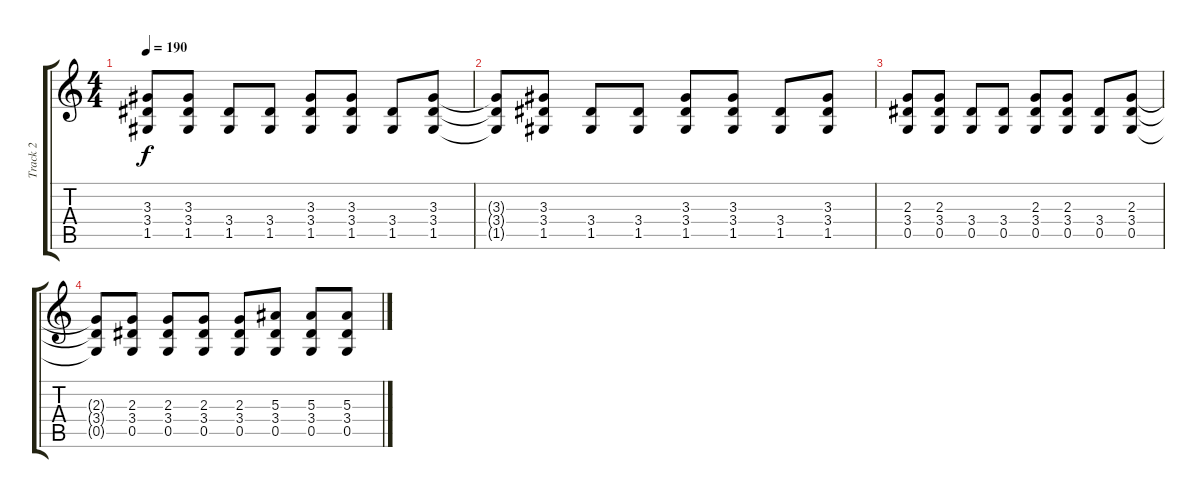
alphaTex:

\track ("Track 2" "Track 2") {instrument distortionguitar}
\staff {score tabs}
\tuning (D4 A3 F3 C3 G2 C2) {hide}
\ts (4 4)
\tempo 190
\clef g2
\ks c
(3.3 3.4 1.5).8{dy f} (3.3 3.4 1.5).8 (3.4 1.5).8 (3.4 1.5).8 (3.3 3.4 1.5).8 (3.3 3.4 1.5).8 (3.4 1.5).8 (3.3 3.4 1.5).8 |
(3.3{t} 3.4{t} 1.5{t}).8 (3.3 3.4 1.5).8 (3.4 1.5).8 (3.4 1.5).8 (3.3 3.4 1.5).8 (3.3 3.4 1.5).8 (3.4 1.5).8 (3.3 3.4 1.5).8 |
(2.3 3.4 0.5).8 (2.3 3.4 0.5).8 (3.4 0.5).8 (3.4 0.5).8 (2.3 3.4 0.5).8 (2.3 3.4 0.5).8 (3.4 0.5).8 (2.3 3.4 0.5).8 |
(2.3{t} 3.4{t} 0.5{t}).8 (2.3 3.4 0.5).8 (2.3 3.4 0.5).8 (2.3 3.4 0.5).8 (2.3 3.4 0.5).8 (5.3 3.4 0.5).8 (5.3 3.4 0.5).8 (5.3 3.4 0.5).8
